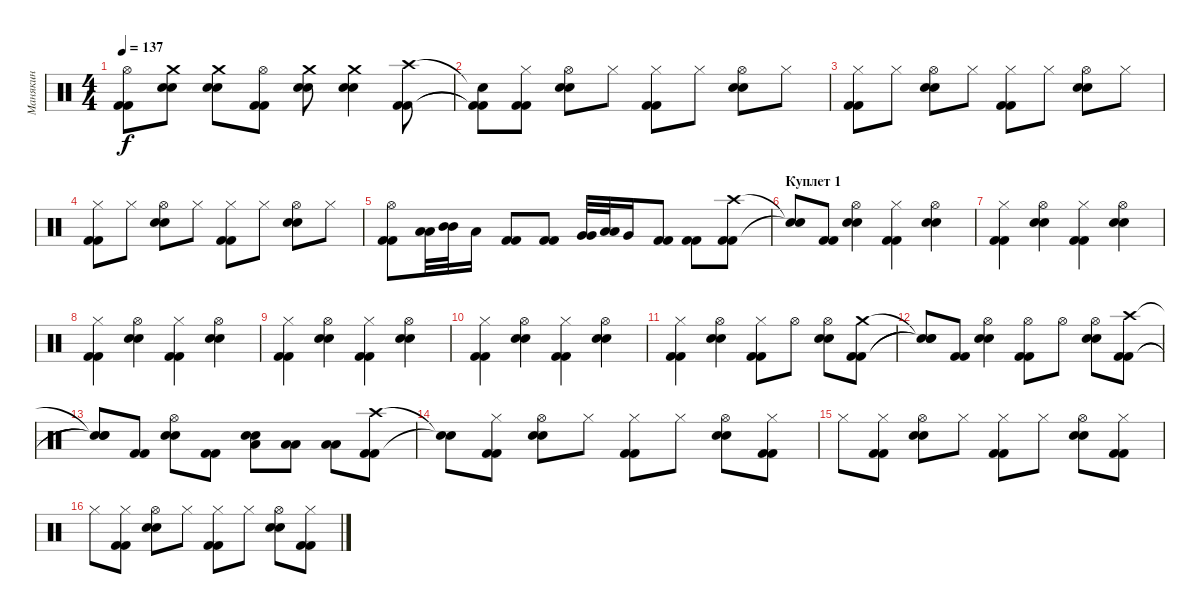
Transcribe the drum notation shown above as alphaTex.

\track ("Манякин" "Манякин") {instrument percussion}
\staff {score}
\articulation defaults
\ts (4 4)
\tempo 137
\clef neutral
\ks c
("Hi-Hat (open)" "Kick (hit) 2" "Kick (hit) 2").8{dy f} ("Crash medium (hit)" "Electric Snare (hit)" "Electric Snare (hit)").8 ("Crash medium (hit)" "Electric Snare (hit)" "Electric Snare (hit)").8 ("Hi-Hat (open)" "Kick (hit) 2" "Kick (hit) 2").8 ("Crash medium (hit)" "Electric Snare (hit)" "Electric Snare (hit)").8 ("Crash medium (hit)" "Electric Snare (hit)" "Electric Snare (hit)").4 ("Crash high (hit)" "Kick (hit) 2" "Kick (hit) 2").8 |
("Snare (hit)"{t} "Kick (hit) 2"{t} "Kick (hit) 2"{t}).8 ("Hi-Hat (closed)" "Kick (hit) 2" "Kick (hit) 2").8 ("Hi-Hat (open)" "Electric Snare (hit)" "Electric Snare (hit)").8 "Hi-Hat (closed)".8 ("Hi-Hat (closed)" "Kick (hit) 2" "Kick (hit) 2").8 "Hi-Hat (closed)".8 ("Hi-Hat (open)" "Electric Snare (hit)" "Electric Snare (hit)").8 "Hi-Hat (closed)".8 |
("Hi-Hat (closed)" "Kick (hit) 2" "Kick (hit) 2").8 "Hi-Hat (closed)".8 ("Hi-Hat (open)" "Electric Snare (hit)" "Electric Snare (hit)").8 "Hi-Hat (closed)".8 ("Hi-Hat (closed)" "Kick (hit) 2" "Kick (hit) 2").8 "Hi-Hat (closed)".8 ("Hi-Hat (open)" "Electric Snare (hit)" "Electric Snare (hit)").8 "Hi-Hat (closed)".8 |
("Hi-Hat (closed)" "Kick (hit) 2" "Kick (hit) 2").8 "Hi-Hat (closed)".8 ("Hi-Hat (open)" "Electric Snare (hit)" "Electric Snare (hit)").8 "Hi-Hat (closed)".8 ("Hi-Hat (closed)" "Kick (hit) 2" "Kick (hit) 2").8 "Hi-Hat (closed)".8 ("Hi-Hat (open)" "Electric Snare (hit)" "Electric Snare (hit)").8 "Hi-Hat (closed)".8 |
("Hi-Hat (open)" "Kick (hit) 2" "Kick (hit) 2").8 ("Low Tom (hit)" "Low Tom (hit)").32 ("Mid Tom (hit)" "Mid Tom (hit)").32 "Low Tom (hit)".16 ("Kick (hit) 2" "Kick (hit) 2").8 ("Kick (hit) 2" "Kick (hit) 2").8 ("Very Low Tom (hit)" "Very Low Tom (hit)").32 ("Low Tom (hit)" "Low Tom (hit)").32 "Very Low Tom (hit)".16 ("Kick (hit) 2" "Kick (hit) 2").8 ("Kick (hit) 2" "Kick (hit) 2").8 ("Crash high (hit)" "Kick (hit) 2" "Kick (hit) 2").8 |
\section ("" "Куплет 1")
("Snare (hit)"{t} "Snare (hit)"{t}).8 ("Kick (hit) 2" "Kick (hit) 2").8 ("Hi-Hat (open)" "Electric Snare (hit)" "Electric Snare (hit)").4 ("Hi-Hat (closed)" "Kick (hit) 2" "Kick (hit) 2").4 ("Hi-Hat (open)" "Electric Snare (hit)" "Electric Snare (hit)").4 |
("Hi-Hat (closed)" "Kick (hit) 2" "Kick (hit) 2").4 ("Hi-Hat (open)" "Electric Snare (hit)" "Electric Snare (hit)").4 ("Hi-Hat (closed)" "Kick (hit) 2" "Kick (hit) 2").4 ("Hi-Hat (open)" "Electric Snare (hit)" "Electric Snare (hit)").4 |
("Hi-Hat (closed)" "Kick (hit) 2" "Kick (hit) 2").4 ("Hi-Hat (open)" "Electric Snare (hit)" "Electric Snare (hit)").4 ("Hi-Hat (closed)" "Kick (hit) 2" "Kick (hit) 2").4 ("Hi-Hat (open)" "Electric Snare (hit)" "Electric Snare (hit)").4 |
("Hi-Hat (closed)" "Kick (hit) 2" "Kick (hit) 2").4 ("Hi-Hat (open)" "Electric Snare (hit)" "Electric Snare (hit)").4 ("Hi-Hat (closed)" "Kick (hit) 2" "Kick (hit) 2").4 ("Hi-Hat (open)" "Electric Snare (hit)" "Electric Snare (hit)").4 |
("Hi-Hat (closed)" "Kick (hit) 2" "Kick (hit) 2").4 ("Hi-Hat (open)" "Electric Snare (hit)" "Electric Snare (hit)").4 ("Hi-Hat (closed)" "Kick (hit) 2" "Kick (hit) 2").4 ("Hi-Hat (open)" "Electric Snare (hit)" "Electric Snare (hit)").4 |
("Hi-Hat (closed)" "Kick (hit) 2" "Kick (hit) 2").4 ("Hi-Hat (open)" "Electric Snare (hit)" "Electric Snare (hit)").4 ("Hi-Hat (closed)" "Kick (hit) 2" "Kick (hit) 2").8 "Hi-Hat (open)".8 ("Hi-Hat (open)" "Electric Snare (hit)" "Electric Snare (hit)").8 ("Crash medium (hit)" "Kick (hit) 2" "Kick (hit) 2").8 |
("Snare (hit)"{t} "Snare (hit)"{t} "Snare (hit)"{t}).8 ("Kick (hit) 2" "Kick (hit) 2").8 ("Hi-Hat (open)" "Electric Snare (hit)" "Electric Snare (hit)").4 ("Hi-Hat (open)" "Kick (hit) 2" "Kick (hit) 2").8 "Hi-Hat (open)".8 ("Hi-Hat (open)" "Electric Snare (hit)" "Electric Snare (hit)").8 ("Crash high (hit)" "Kick (hit) 2" "Kick (hit) 2").8 |
("Snare (hit)"{t} "Snare (hit)"{t} "Snare (hit)"{t}).8 ("Kick (hit) 2" "Kick (hit) 2").8 ("Hi-Hat (open)" "Electric Snare (hit)" "Electric Snare (hit)").8 ("Kick (hit) 2" "Kick (hit) 2").8 ("Electric Snare (hit)" "Electric Snare (hit)" "Low Tom (hit)").8 ("Low Tom (hit)" "Low Tom (hit)").8 ("Low Tom (hit)" "Low Tom (hit)").8 ("Crash high (hit)" "Kick (hit) 2" "Kick (hit) 2").8 |
("Snare (hit)"{t} "Snare (hit)"{t}).8 ("Hi-Hat (closed)" "Kick (hit) 2" "Kick (hit) 2").8 ("Hi-Hat (open)" "Electric Snare (hit)" "Electric Snare (hit)").8 "Hi-Hat (closed)".8 ("Hi-Hat (closed)" "Kick (hit) 2" "Kick (hit) 2").8 "Hi-Hat (closed)".8 ("Hi-Hat (open)" "Electric Snare (hit)" "Electric Snare (hit)").8 ("Hi-Hat (closed)" "Kick (hit) 2" "Kick (hit) 2").8 |
"Hi-Hat (closed)".8 ("Hi-Hat (closed)" "Kick (hit) 2" "Kick (hit) 2").8 ("Hi-Hat (open)" "Electric Snare (hit)" "Electric Snare (hit)").8 "Hi-Hat (closed)".8 ("Hi-Hat (closed)" "Kick (hit) 2" "Kick (hit) 2").8 "Hi-Hat (closed)".8 ("Hi-Hat (open)" "Electric Snare (hit)" "Electric Snare (hit)").8 ("Hi-Hat (closed)" "Kick (hit) 2" "Kick (hit) 2").8 |
"Hi-Hat (closed)".8 ("Hi-Hat (closed)" "Kick (hit) 2" "Kick (hit) 2").8 ("Hi-Hat (open)" "Electric Snare (hit)" "Electric Snare (hit)").8 "Hi-Hat (closed)".8 ("Hi-Hat (closed)" "Kick (hit) 2" "Kick (hit) 2").8 "Hi-Hat (closed)".8 ("Hi-Hat (open)" "Electric Snare (hit)" "Electric Snare (hit)").8 ("Hi-Hat (closed)" "Kick (hit) 2" "Kick (hit) 2").8
